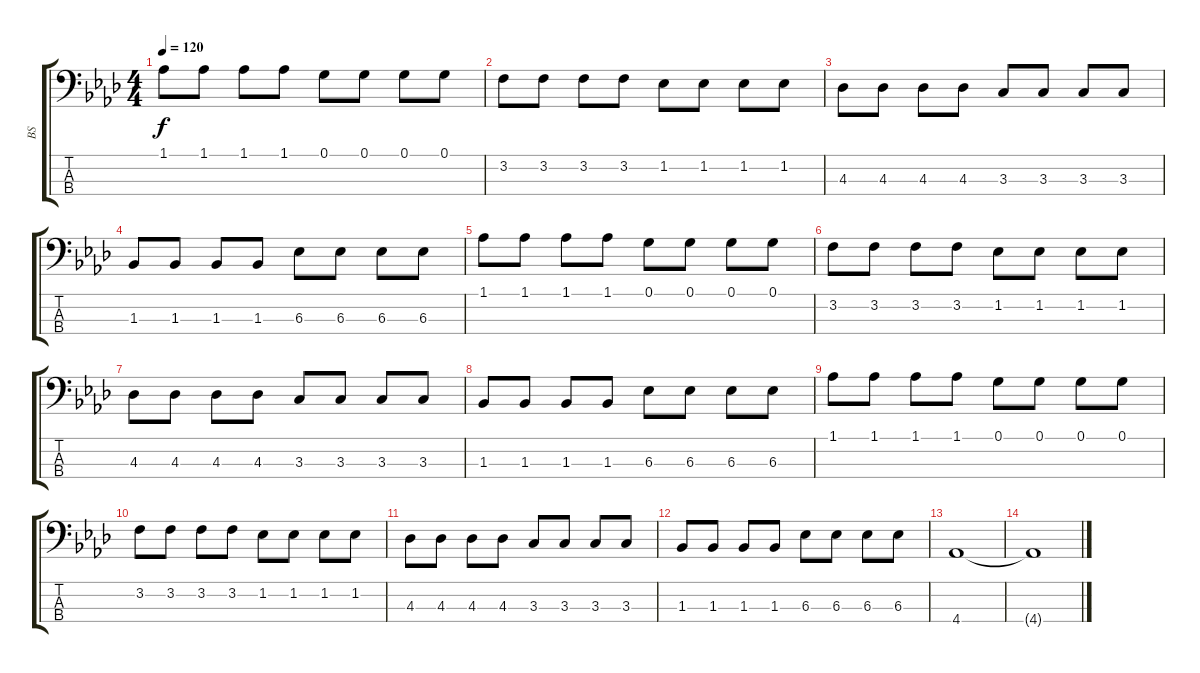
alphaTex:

\track ("BS" "BS") {instrument electricbassfinger}
\staff {score tabs}
\tuning (G2 D2 A1 E1) {hide}
\ts (4 4)
\tempo 120
\clef f4
\ks ab
1.1.8{dy f} 1.1.8 1.1.8 1.1.8 0.1.8 0.1.8 0.1.8 0.1.8 |
3.2.8 3.2.8 3.2.8 3.2.8 1.2.8 1.2.8 1.2.8 1.2.8 |
4.3.8 4.3.8 4.3.8 4.3.8 3.3.8 3.3.8 3.3.8 3.3.8 |
1.3.8 1.3.8 1.3.8 1.3.8 6.3.8 6.3.8 6.3.8 6.3.8 |
1.1.8 1.1.8 1.1.8 1.1.8 0.1.8 0.1.8 0.1.8 0.1.8 |
3.2.8 3.2.8 3.2.8 3.2.8 1.2.8 1.2.8 1.2.8 1.2.8 |
4.3.8 4.3.8 4.3.8 4.3.8 3.3.8 3.3.8 3.3.8 3.3.8 |
1.3.8 1.3.8 1.3.8 1.3.8 6.3.8 6.3.8 6.3.8 6.3.8 |
1.1.8 1.1.8 1.1.8 1.1.8 0.1.8 0.1.8 0.1.8 0.1.8 |
3.2.8 3.2.8 3.2.8 3.2.8 1.2.8 1.2.8 1.2.8 1.2.8 |
4.3.8 4.3.8 4.3.8 4.3.8 3.3.8 3.3.8 3.3.8 3.3.8 |
1.3.8 1.3.8 1.3.8 1.3.8 6.3.8 6.3.8 6.3.8 6.3.8 |
4.4.1 |
4.4{t}.1
